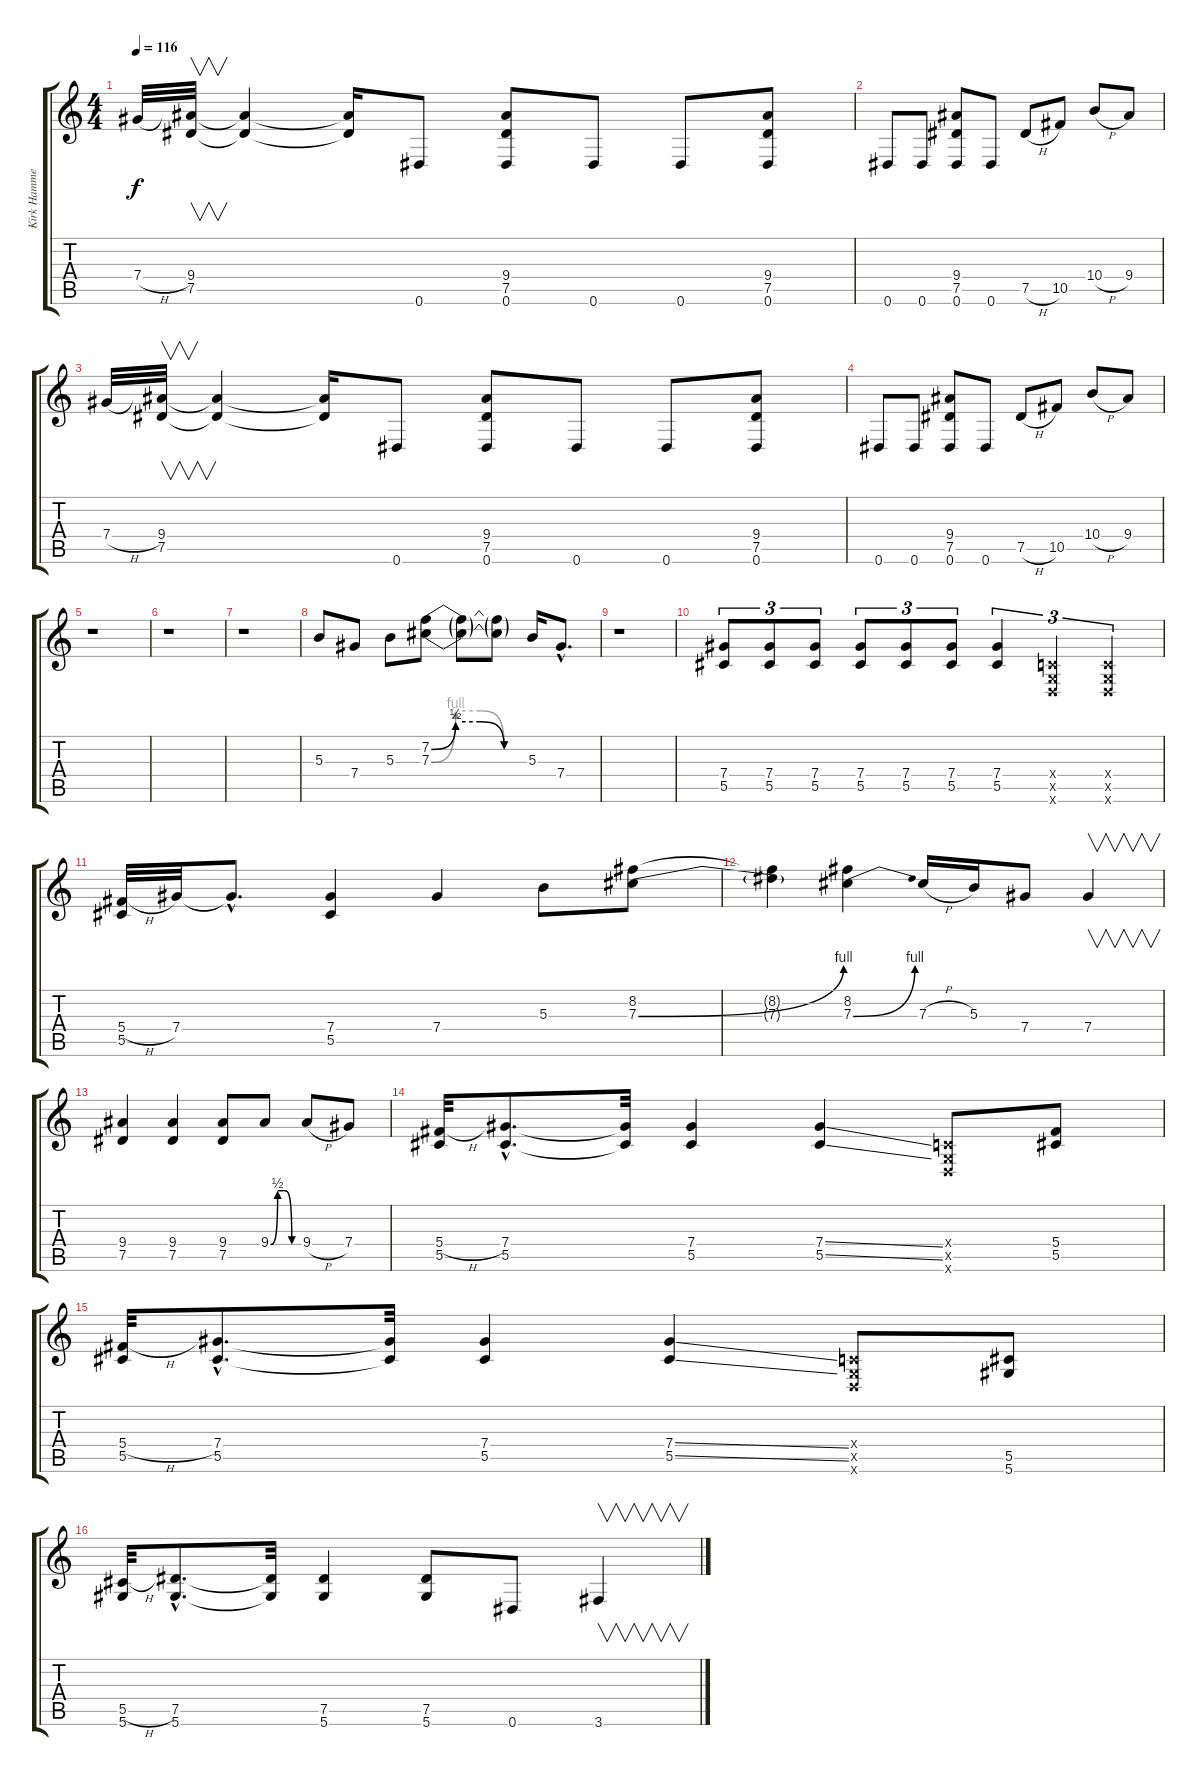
\track ("Kirk Hammett" "Kirk Hamme") {instrument electricguitarclean}
\staff {score tabs}
\tuning (Eb4 Bb3 Gb3 Db3 Ab2 Eb2) {hide}
\ts (4 4)
\tempo 116
\clef g2
\ks c
7.4{h}.32{dy f} (9.4 7.5).32{v} (9.4{t} 7.5{t}).4 (9.4{t} 7.5{t}).16 0.6.8 (9.4 7.5 0.6).8 0.6.8 0.6.8 (9.4 7.5 0.6).8 |
0.6.8 0.6.8 (9.4 7.5 0.6).8 0.6.8 7.5{h}.8 10.5.8 10.4{h}.8 9.4.8 |
7.4{h}.32 (9.4 7.5).32{v} (9.4{t} 7.5{t}).4 (9.4{t} 7.5{t}).16 0.6.8 (9.4 7.5 0.6).8 0.6.8 0.6.8 (9.4 7.5 0.6).8 |
0.6.8 0.6.8 (9.4 7.5 0.6).8 0.6.8 7.5{h}.8 10.5.8 10.4{h}.8 9.4.8 |
r.1 |
r.1 |
r.1 |
5.3.8 7.4.8 5.3.8 (7.2{be (custom 0 0 15 2 30 2 45 0 60 0)} 7.3{be (custom 0 0 15 4 30 4 45 0 60 0)}).8 (7.2{t} 7.3{t}).8 (7.2{t} 7.3{t}).8 5.3.16 7.4{hac}.8{d} |
r.1 |
(7.4 5.5).8{tu (3 2)} (7.4 5.5).8{tu (3 2)} (7.4 5.5).8{tu (3 2)} (7.4 5.5).8{tu (3 2)} (7.4 5.5).8{tu (3 2)} (7.4 5.5).8{tu (3 2)} (7.4 5.5).4{tu (3 2)} (-1.4{x} -1.5{x} -1.6{x}).4{tu (3 2)} (-1.4{x} -1.5{x} -1.6{x}).4{tu (3 2)} |
(5.4{h} 5.5).32 7.4.32 7.4{hac t}.8{d} (7.4 5.5).4 7.4.4 5.3.8 (8.2 7.3{be (bend 0 0 60 4)}).8 |
(8.2{t} 7.3{t}).4 (8.2 7.3{be (bend 0 0 60 4)}).4 7.3{h}.16 5.3.16 7.4.8 7.4.4{v} |
(9.4 7.5).4 (9.4 7.5).4 (9.4 7.5).8 9.4{be (custom 0 0 15 2 30 2 45 0 60 0)}.8 9.4{h}.8 7.4.8 |
(5.4{h} 5.5).32 (7.4{hac} 5.5{hac}).8{d} (7.4{t} 5.5{t}).32 (7.4 5.5).4 (7.4{ss} 5.5{ss}).4 (-1.4{x} -1.5{x} -1.6{x}).8 (5.4 5.5).8 |
(5.4{h} 5.5).32 (7.4{hac} 5.5{hac}).8{d} (7.4{t} 5.5{t}).32 (7.4 5.5).4 (7.4{ss} 5.5{ss}).4 (-1.4{x} -1.5{x} -1.6{x}).8 (5.5 5.6).8 |
(5.5{h} 5.6).32 (7.5{hac} 5.6{hac}).8{d} (7.5{t} 5.6{t}).32 (7.5 5.6).4 (7.5 5.6).8 0.6.8 3.6.4{v}
